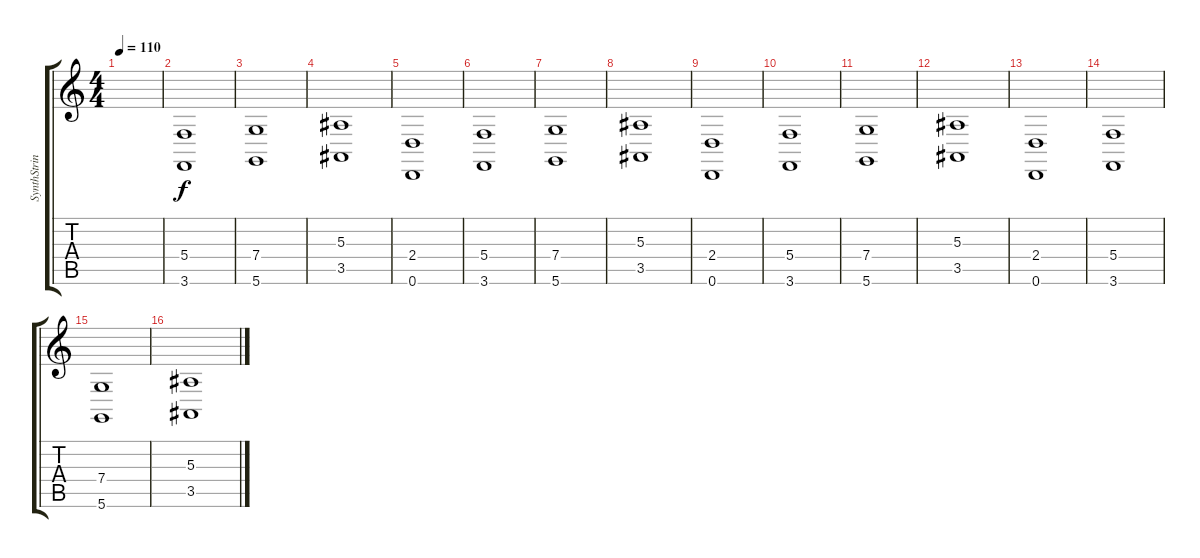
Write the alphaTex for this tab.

\track ("SynthStrings" "SynthStrin") {instrument synthstrings1}
\staff {score tabs}
\tuning (D4 A3 F3 C3 G2 D2) {hide}
\ts (4 4)
\tempo 110
\clef g2
\ks c
|
(5.4 3.6).1 |
(7.4 5.6).1 |
(5.3 3.5).1 |
(2.4 0.6).1 |
(5.4 3.6).1 |
(7.4 5.6).1 |
(5.3 3.5).1 |
(2.4 0.6).1 |
(5.4 3.6).1 |
(7.4 5.6).1 |
(5.3 3.5).1 |
(2.4 0.6).1 |
(5.4 3.6).1 |
(7.4 5.6).1 |
(5.3 3.5).1
